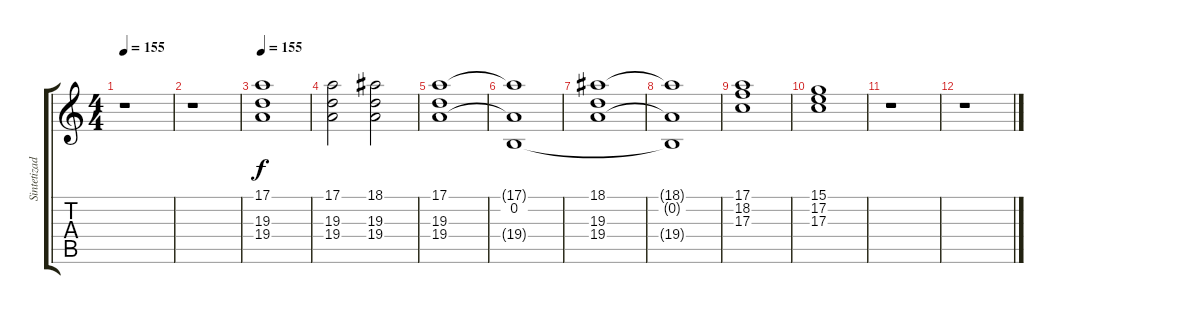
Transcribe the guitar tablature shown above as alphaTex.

\track ("Sintetizador" "Sintetizad") {instrument churchorgan}
\staff {score tabs}
\tuning (E4 B3 G3 D3 A2 E2) {hide}
\ts (4 4)
\tempo 155
\clef g2
\ks c
r.1{dy f instrument churchorgan} |
r.1 |
\tempo 155
(17.1 19.3 19.4).1{volume 9 balance 8 instrument churchorgan} |
(17.1 19.3 19.4).2 (18.1 19.3 19.4).2 |
(17.1 19.3 19.4).1 |
(17.1{t} 0.2 19.4{t}).1 |
(18.1 19.3 19.4).1 |
(18.1{t} 0.2{t} 19.4{t}).1 |
(17.1 18.2 17.3).1 |
(15.1 17.2 17.3).1 |
r.1 |
r.1
